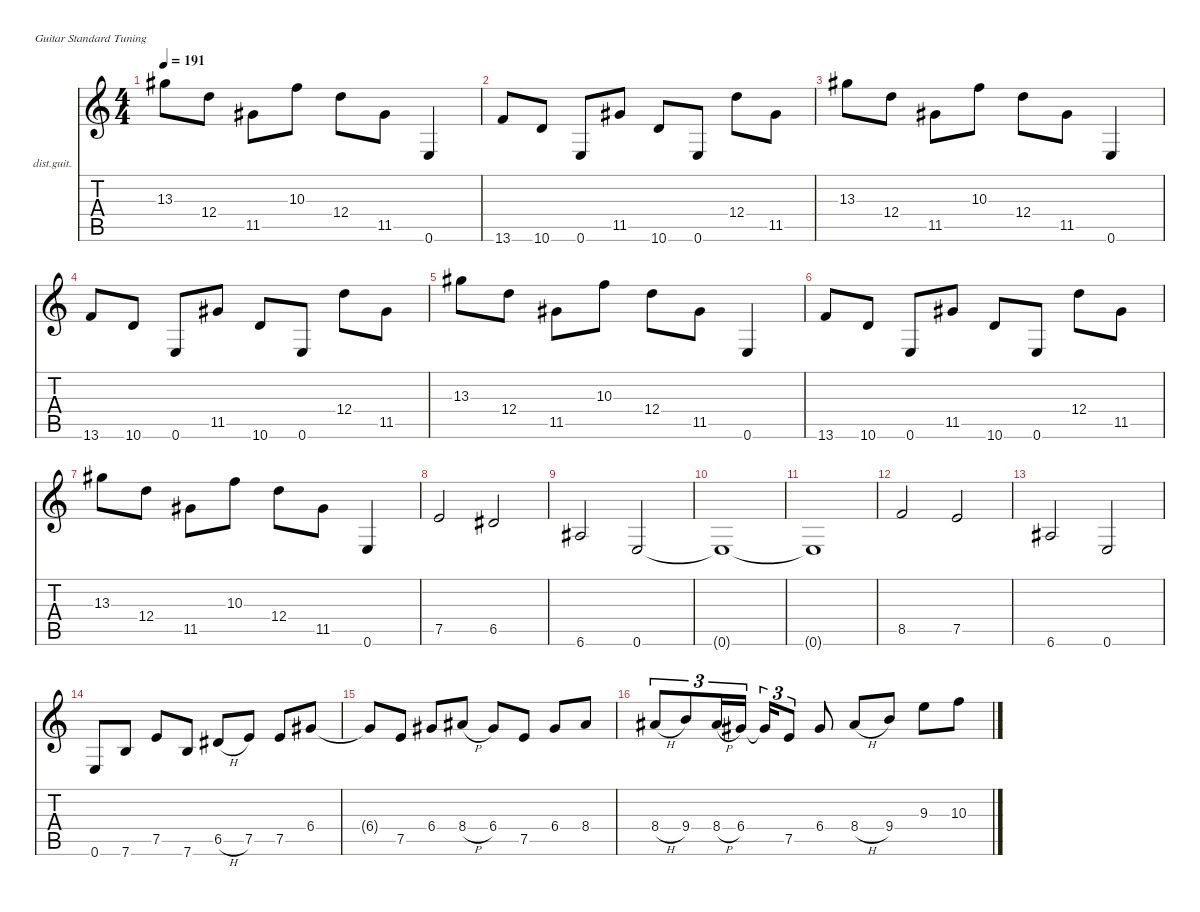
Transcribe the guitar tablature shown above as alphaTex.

\defaultSystemsLayout 4
\hideDynamics
\bracketExtendMode nobrackets
\firstSystemTrackNameOrientation horizontal
\otherSystemsTrackNameOrientation horizontal
\track ("Guitar 1" "dist.guit.") {mute instrument distortionguitar}
\staff {score tabs}
\tuning (E4 B3 G3 D3 A2 E2)
\ts (4 4)
\tempo 191
\clef g2
\ks c
13.3{acc #}.8{dy f beam Down} 12.4.8{beam Down} 11.5{acc #}.8{beam Down} 10.3.8{beam Down} 12.4.8{beam Down} 11.5{acc #}.8{beam Down} 0.6.4{beam Up} |
13.6.8{beam Up} 10.6.8{beam Up} 0.6.8{beam Up} 11.5{acc #}.8{beam Up} 10.6.8{beam Up} 0.6.8{beam Up} 12.4.8{beam Down} 11.5{acc #}.8{beam Down} |
13.3{acc #}.8{beam Down} 12.4.8{beam Down} 11.5{acc #}.8{beam Down} 10.3.8{beam Down} 12.4.8{beam Down} 11.5{acc #}.8{beam Down} 0.6.4{beam Up} |
13.6.8{beam Up} 10.6.8{beam Up} 0.6.8{beam Up} 11.5{acc #}.8{beam Up} 10.6.8{beam Up} 0.6.8{beam Up} 12.4.8{beam Down} 11.5{acc #}.8{beam Down} |
13.3{acc #}.8{beam Down} 12.4.8{beam Down} 11.5{acc #}.8{beam Down} 10.3.8{beam Down} 12.4.8{beam Down} 11.5{acc #}.8{beam Down} 0.6.4{beam Up} |
13.6.8{beam Up} 10.6.8{beam Up} 0.6.8{beam Up} 11.5{acc #}.8{beam Up} 10.6.8{beam Up} 0.6.8{beam Up} 12.4.8{beam Down} 11.5{acc #}.8{beam Down} |
13.3{acc #}.8{beam Down} 12.4.8{beam Down} 11.5{acc #}.8{beam Down} 10.3.8{beam Down} 12.4.8{beam Down} 11.5{acc #}.8{beam Down} 0.6.4{beam Up} |
7.5.2{dy mf beam Up} 6.5{acc #}.2{beam Up} |
6.6{acc #}.2{beam Up} 0.6.2{beam Up} |
0.6{t}.1{beam Up} |
0.6{t}.1{beam Up} |
8.5.2{beam Up} 7.5.2{beam Up} |
6.6{acc #}.2{beam Up} 0.6.2{beam Up} |
0.6.8{dy f beam Up} 7.6.8{dy mf beam Up} 7.5.8{beam Up} 7.6.8{beam Up} 6.5{h acc #}.8{beam Up} 7.5.8{beam Up} 7.5.8{dy f beam Up} 6.4{acc #}.8{dy mf beam Up} |
6.4{t acc #}.8{beam Up} 7.5.8{beam Up} 6.4{acc #}.8{beam Up} 8.4{h acc #}.8{beam Up} 6.4{acc #}.8{beam Up} 7.5.8{beam Up} 6.4{acc #}.8{beam Up} 8.4{acc #}.8{beam Up} |
8.4{h acc #}.8{tu (3 2) beam Up} 9.4.8{tu (3 2) beam Up} 8.4{h acc #}.16{tu (3 2) beam Up} 6.4{acc #}.16{tu (3 2) beam Up} 6.4{t acc #}.16{tu (3 2) beam Up} 7.5.8{tu (3 2) beam Up} 6.4{acc #}.8{beam Up} 8.4{h acc #}.8{beam Up} 9.4.8{beam Up} 9.3.8{beam Down} 10.3.8{beam Down}
